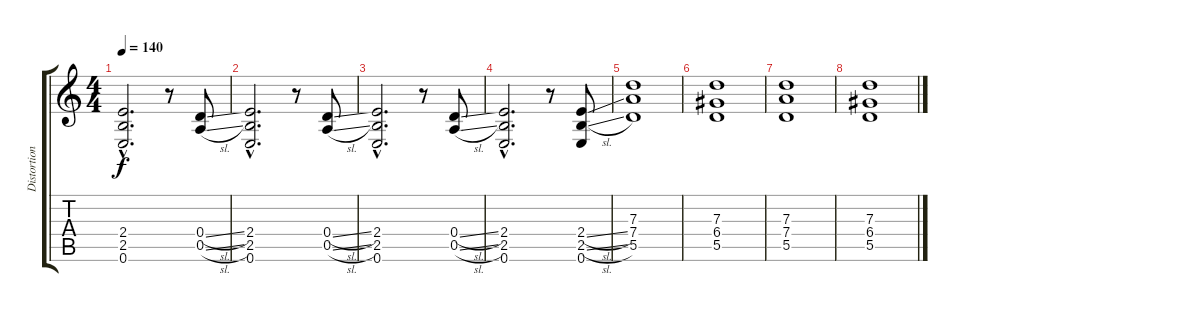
\track ("Distortion Guitar" "Distortion") {instrument distortionguitar}
\staff {score tabs}
\tuning (E4 B3 G3 D3 A2 E2) {hide}
\ts (4 4)
\tempo 140
\clef g2
\ks c
(2.4{hac} 2.5{hac} 0.6{hac}).2{d dy f} r.8 (0.4{sl} 0.5{sl}).8 |
(2.4{hac} 2.5{hac} 0.6{hac}).2{d} r.8 (0.4{sl} 0.5{sl}).8 |
(2.4{hac} 2.5{hac} 0.6{hac}).2{d} r.8 (0.4{sl} 0.5{sl}).8 |
(2.4{hac} 2.5{hac} 0.6{hac}).2{d} r.8 (2.4{sl} 2.5{sl} 0.6).8 |
(7.3 7.4 5.5).1 |
(7.3 6.4 5.5).1 |
(7.3 7.4 5.5).1 |
(7.3 6.4 5.5).1
